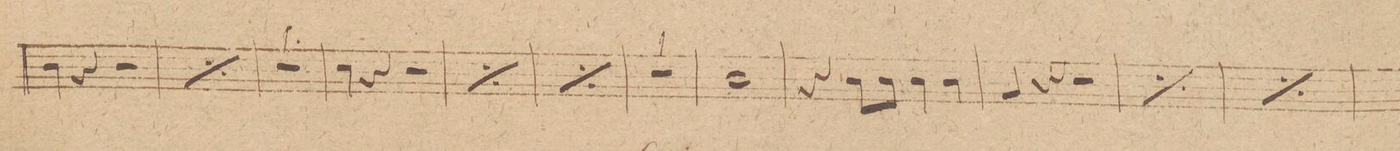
**kern	**dynam
*I"Corno 2do in F.	*
*clefG2	*
*k[b-]	*
*met(c|)	*
*M2/2	*
4e\	.
4r	.
2r	.
=24	=24
*rep	*
4e\	.
4r	.
2r	.
*Xrep	*
=25	=25
1r	.
=26	=26
4f\	.
4r	.
2r	.
=27	=27
*rep	*
4f\	.
4r	.
2r	.
*Xrep	*
=28	=28
*rep	*
4f\	.
4r	.
2r	.
*Xrep	*
=29	=29
1r	.
=30	=30
1e	.
=31	=31
4r	.
8e\L	.
8e\J	.
4e\	.
4e\	.
=32	=32
4c/	.
4r	.
2r	.
=33	=33
*rep	*
4c/	.
4r	.
2r	.
*Xrep	*
=34	=34
*rep	*
4c/	.
4r	.
2r	.
*Xrep	*
=35	=35
*-	*-
